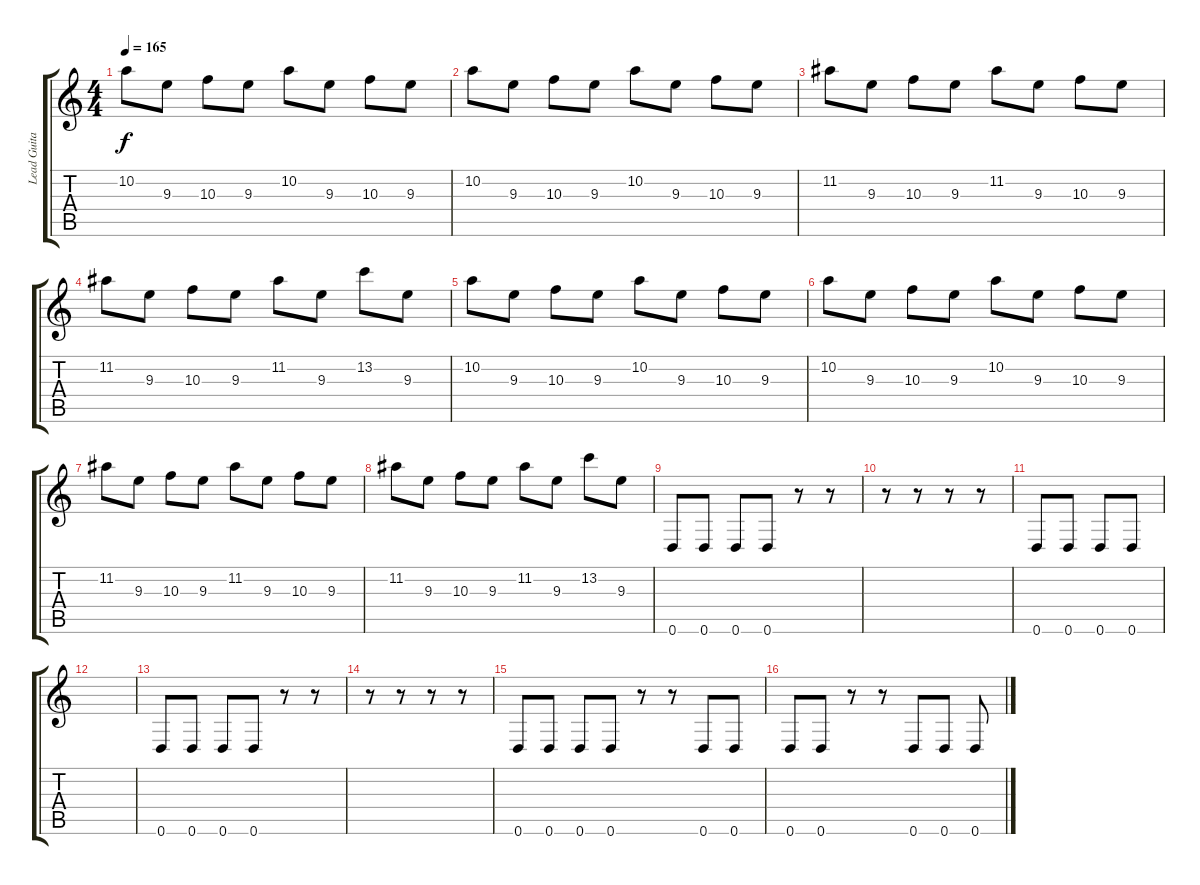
\track ("Lead Guitar" "Lead Guita") {instrument distortionguitar}
\staff {score tabs}
\tuning (E4 B3 G3 D3 A2 D2) {hide}
\ts (4 4)
\tempo 165
\clef g2
\ks c
10.2.8{dy f} 9.3.8 10.3.8 9.3.8 10.2.8 9.3.8 10.3.8 9.3.8 |
10.2.8 9.3.8 10.3.8 9.3.8 10.2.8 9.3.8 10.3.8 9.3.8 |
11.2.8 9.3.8 10.3.8 9.3.8 11.2.8 9.3.8 10.3.8 9.3.8 |
11.2.8 9.3.8 10.3.8 9.3.8 11.2.8 9.3.8 13.2.8 9.3.8 |
10.2.8 9.3.8 10.3.8 9.3.8 10.2.8 9.3.8 10.3.8 9.3.8 |
10.2.8 9.3.8 10.3.8 9.3.8 10.2.8 9.3.8 10.3.8 9.3.8 |
11.2.8 9.3.8 10.3.8 9.3.8 11.2.8 9.3.8 10.3.8 9.3.8 |
11.2.8 9.3.8 10.3.8 9.3.8 11.2.8 9.3.8 13.2.8 9.3.8 |
0.6.8{balance 16} 0.6.8 0.6.8 0.6.8 r.8 r.8 |
r.8 r.8 r.8 r.8 |
0.6.8 0.6.8 0.6.8 0.6.8 |
|
0.6.8 0.6.8 0.6.8 0.6.8 r.8 r.8 |
r.8 r.8 r.8 r.8 |
0.6.8{balance 8} 0.6.8 0.6.8 0.6.8 r.8 r.8 0.6.8 0.6.8 |
0.6.8 0.6.8 r.8 r.8 0.6.8 0.6.8 0.6.8
